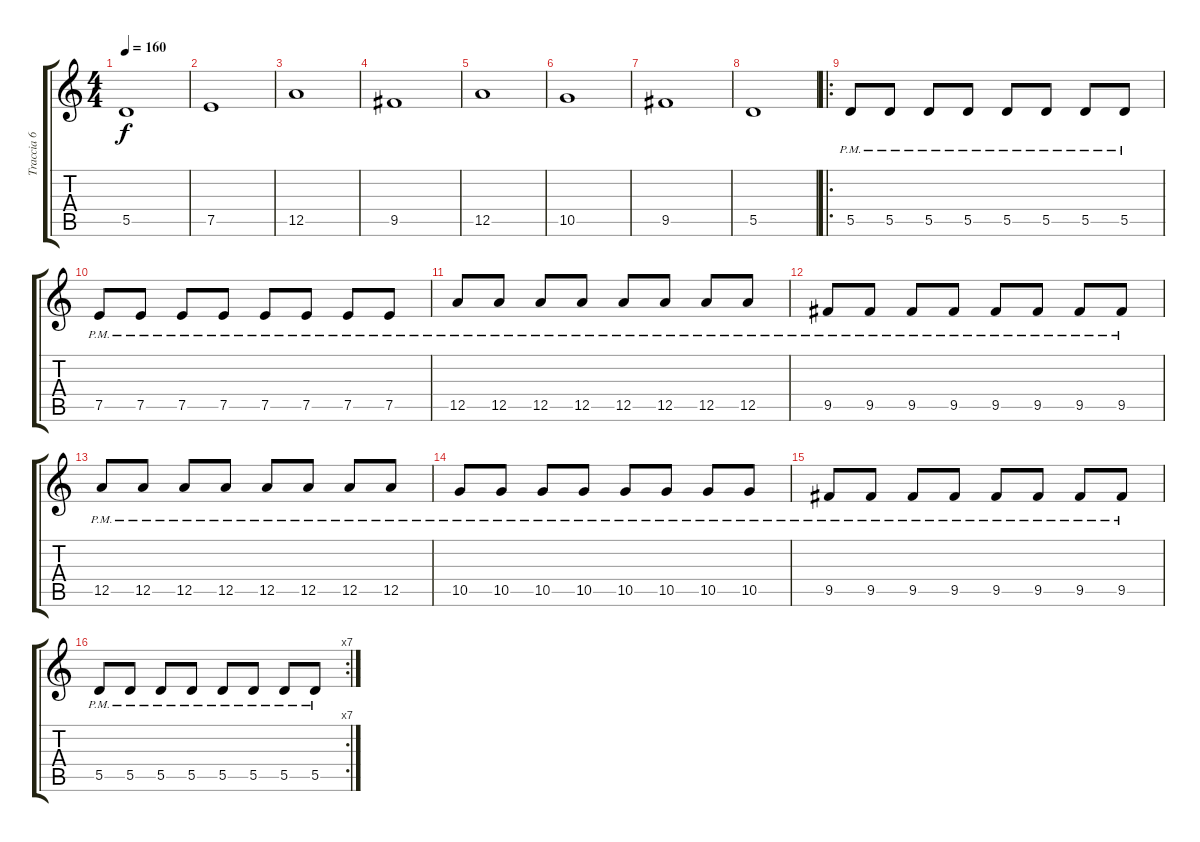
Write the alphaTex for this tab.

\track ("Traccia 6" "Traccia 6") {instrument overdrivenguitar}
\staff {score tabs}
\tuning (E4 B3 G3 D3 A2 E2) {hide}
\ts (4 4)
\tempo 160
\clef g2
\ks c
5.5.1{dy f instrument overdrivenguitar} |
7.5.1 |
12.5.1 |
9.5.1 |
12.5.1 |
10.5.1 |
9.5.1 |
5.5.1 |
\ro
5.5{pm}.8{volume 12} 5.5{pm}.8 5.5{pm}.8 5.5{pm}.8 5.5{pm}.8 5.5{pm}.8 5.5{pm}.8 5.5{pm}.8 |
7.5{pm}.8 7.5{pm}.8 7.5{pm}.8 7.5{pm}.8 7.5{pm}.8 7.5{pm}.8 7.5{pm}.8 7.5{pm}.8 |
12.5{pm}.8 12.5{pm}.8 12.5{pm}.8 12.5{pm}.8 12.5{pm}.8 12.5{pm}.8 12.5{pm}.8 12.5{pm}.8 |
9.5{pm}.8 9.5{pm}.8 9.5{pm}.8 9.5{pm}.8 9.5{pm}.8 9.5{pm}.8 9.5{pm}.8 9.5{pm}.8 |
12.5{pm}.8 12.5{pm}.8 12.5{pm}.8 12.5{pm}.8 12.5{pm}.8 12.5{pm}.8 12.5{pm}.8 12.5{pm}.8 |
10.5{pm}.8 10.5{pm}.8 10.5{pm}.8 10.5{pm}.8 10.5{pm}.8 10.5{pm}.8 10.5{pm}.8 10.5{pm}.8 |
9.5{pm}.8 9.5{pm}.8 9.5{pm}.8 9.5{pm}.8 9.5{pm}.8 9.5{pm}.8 9.5{pm}.8 9.5{pm}.8 |
\rc 7
5.5{pm}.8 5.5{pm}.8 5.5{pm}.8 5.5{pm}.8 5.5{pm}.8 5.5{pm}.8 5.5{pm}.8 5.5{pm}.8
